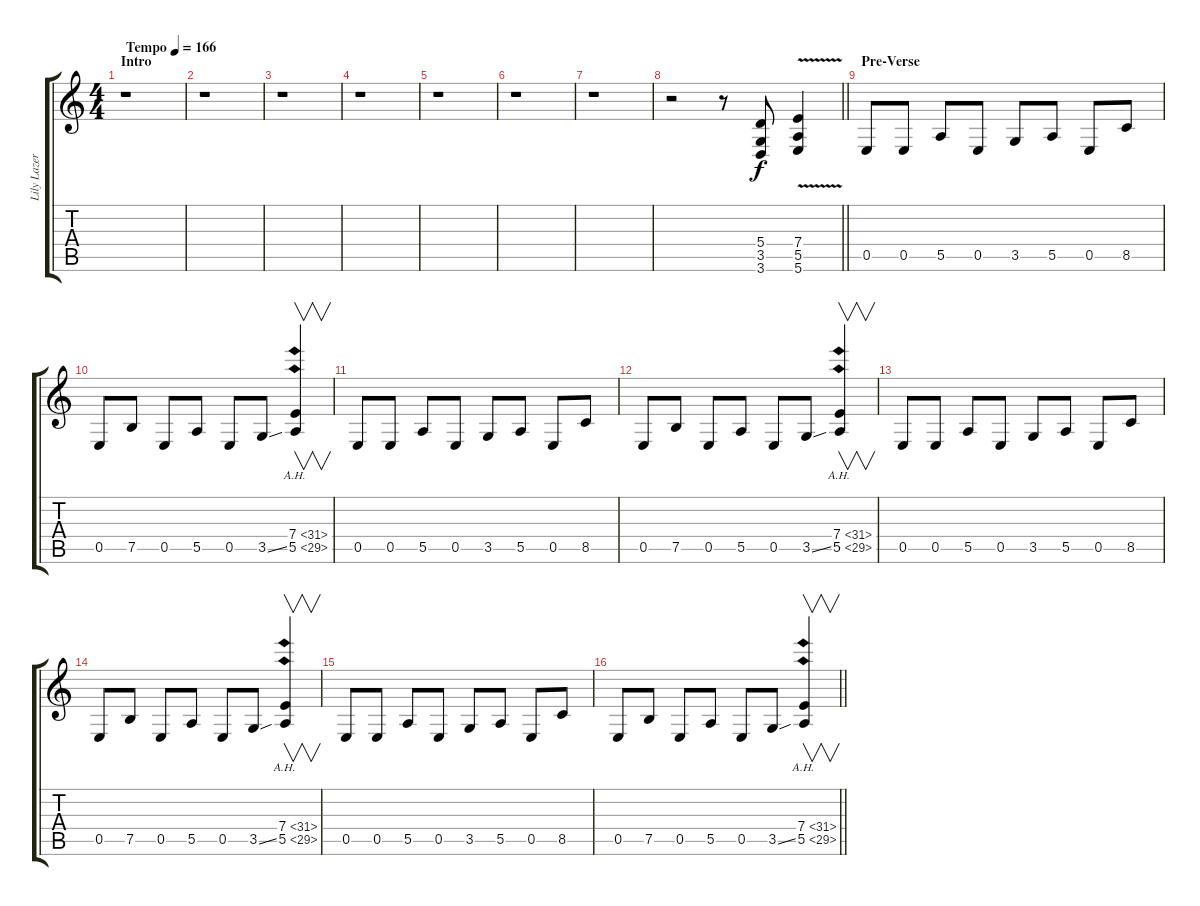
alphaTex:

\track ("Lily Lazer (Guitar)" "Lily Lazer") {instrument distortionguitar}
\staff {score tabs}
\tuning (B3 Gb3 D3 A2 E2 B1) {hide}
\ts (4 4)
\section ("" "Intro")
\tempo (166 "Tempo")
\clef g2
\ks c
r.1{dy f instrument distortionguitar} |
r.1 |
r.1 |
r.1 |
r.1 |
r.1 |
r.1 |
\barLineRight lightlight
r.2 r.8 (5.4 3.5 3.6).8 (7.4{v} 5.5{v} 5.6{v}).4 |
\section ("" "Pre-Verse")
0.5.8 0.5.8 5.5.8 0.5.8 3.5.8 5.5.8 0.5.8 8.5.8 |
0.5.8 7.5.8 0.5.8 5.5.8 0.5.8 3.5{ss}.8 (7.4{ah 24} 5.5{ah 24}).4{v} |
0.5.8 0.5.8 5.5.8 0.5.8 3.5.8 5.5.8 0.5.8 8.5.8 |
0.5.8 7.5.8 0.5.8 5.5.8 0.5.8 3.5{ss}.8 (7.4{ah 24} 5.5{ah 24}).4{v} |
0.5.8 0.5.8 5.5.8 0.5.8 3.5.8 5.5.8 0.5.8 8.5.8 |
0.5.8 7.5.8 0.5.8 5.5.8 0.5.8 3.5{ss}.8 (7.4{ah 24} 5.5{ah 24}).4{v} |
0.5.8 0.5.8 5.5.8 0.5.8 3.5.8 5.5.8 0.5.8 8.5.8 |
\barLineRight lightlight
0.5.8 7.5.8 0.5.8 5.5.8 0.5.8 3.5{ss}.8 (7.4{ah 24} 5.5{ah 24}).4{v}
